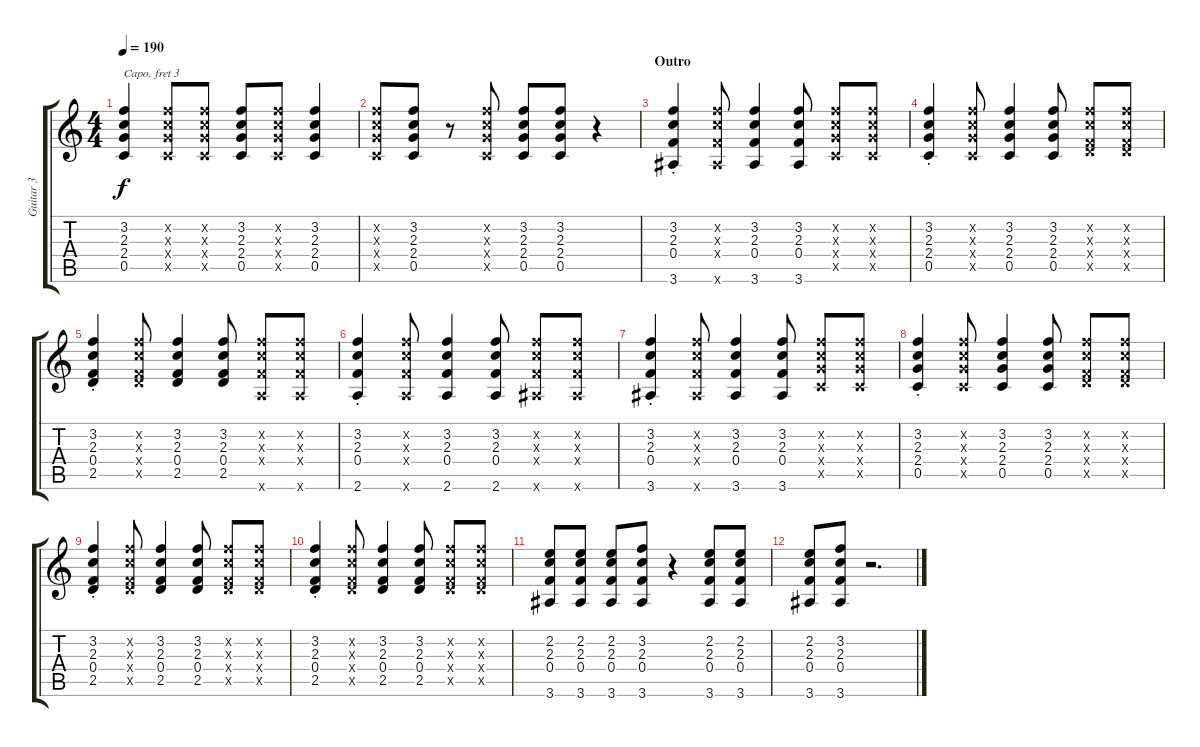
\track ("Guitar 3" "Guitar 3") {instrument overdrivenguitar}
\staff {score tabs}
\capo 3
\tuning (E4 B3 G3 D3 A2 E2) {hide}
\ts (4 4)
\tempo 190
\clef g2
\ks c
(3.2 2.3 2.4 0.5).4{dy f} (3.2{x} 2.3{x} 2.4{x} 0.5{x}).8 (3.2{x} 2.3{x} 2.4{x} 0.5{x}).8 (3.2 2.3 2.4 0.5).8 (3.2{x} 2.3{x} 2.4{x} 0.5{x}).8 (3.2 2.3 2.4 0.5).4 |
(3.2{x} 2.3{x} 2.4{x} 0.5{x}).8 (3.2 2.3 2.4 0.5).8 r.8 (3.2{x} 2.3{x} 2.4{x} 0.5{x}).8 (3.2 2.3 2.4 0.5).8 (3.2 2.3 2.4 0.5).8 r.4 |
\section ("" "Outro")
(3.2{st} 2.3{st} 0.4{st} 3.6{st}).4 (3.2{x} 2.3{x} 0.4{x} 3.6{x}).8 (3.2 2.3 0.4 3.6).4 (3.2 2.3 0.4 3.6).8 (3.2{x} 2.3{x} 2.4{x} 0.5{x}).8 (3.2{x} 2.3{x} 2.4{x} 0.5{x}).8 |
(3.2{st} 2.3{st} 2.4{st} 0.5{st}).4 (3.2{x} 2.3{x} 2.4{x} 0.5{x}).8 (3.2 2.3 2.4 0.5).4 (3.2 2.3 2.4 0.5).8 (3.2{x} 2.3{x} 0.4{x} 2.5{x}).8 (3.2{x} 2.3{x} 0.4{x} 2.5{x}).8 |
(3.2{st} 2.3{st} 0.4{st} 2.5{st}).4 (3.2{x} 2.3{x} 0.4{x} 2.5{x}).8 (3.2 2.3 0.4 2.5).4 (3.2 2.3 0.4 2.5).8 (3.2{x} 2.3{x} 0.4{x} 2.6{x}).8 (3.2{x} 2.3{x} 0.4{x} 2.6{x}).8 |
(3.2{st} 2.3{st} 0.4{st} 2.6{st}).4 (3.2{x} 2.3{x} 0.4{x} 2.6{x}).8 (3.2 2.3 0.4 2.6).4 (3.2 2.3 0.4 2.6).8 (3.2{x} 2.3{x} 0.4{x} 3.6{x}).8 (3.2{x} 2.3{x} 0.4{x} 3.6{x}).8 |
(3.2{st} 2.3{st} 0.4{st} 3.6{st}).4 (3.2{x} 2.3{x} 0.4{x} 3.6{x}).8 (3.2 2.3 0.4 3.6).4 (3.2 2.3 0.4 3.6).8 (3.2{x} 2.3{x} 2.4{x} 0.5{x}).8 (3.2{x} 2.3{x} 2.4{x} 0.5{x}).8 |
(3.2{st} 2.3{st} 2.4{st} 0.5{st}).4 (3.2{x} 2.3{x} 2.4{x} 0.5{x}).8 (3.2 2.3 2.4 0.5).4 (3.2 2.3 2.4 0.5).8 (3.2{x} 2.3{x} 0.4{x} 2.5{x}).8 (3.2{x} 2.3{x} 0.4{x} 2.5{x}).8 |
(3.2{st} 2.3{st} 0.4{st} 2.5{st}).4 (3.2{x} 2.3{x} 0.4{x} 2.5{x}).8 (3.2 2.3 0.4 2.5).4 (3.2 2.3 0.4 2.5).8 (3.2{x} 2.3{x} 0.4{x} 2.5{x}).8 (3.2{x} 2.3{x} 0.4{x} 2.5{x}).8 |
(3.2{st} 2.3{st} 0.4{st} 2.5{st}).4 (3.2{x} 2.3{x} 0.4{x} 2.5{x}).8 (3.2 2.3 0.4 2.5).4 (3.2 2.3 0.4 2.5).8 (3.2{x} 2.3{x} 0.4{x} 2.5{x}).8 (3.2{x} 2.3{x} 0.4{x} 2.5{x}).8 |
(2.2 2.3 0.4 3.6).8 (2.2 2.3 0.4 3.6).8 (2.2 2.3 0.4 3.6).8 (3.2 2.3 0.4 3.6).8 r.4 (2.2 2.3 0.4 3.6).8 (2.2 2.3 0.4 3.6).8 |
(2.2 2.3 0.4 3.6).8 (3.2 2.3 0.4 3.6).8 r.2{d}
